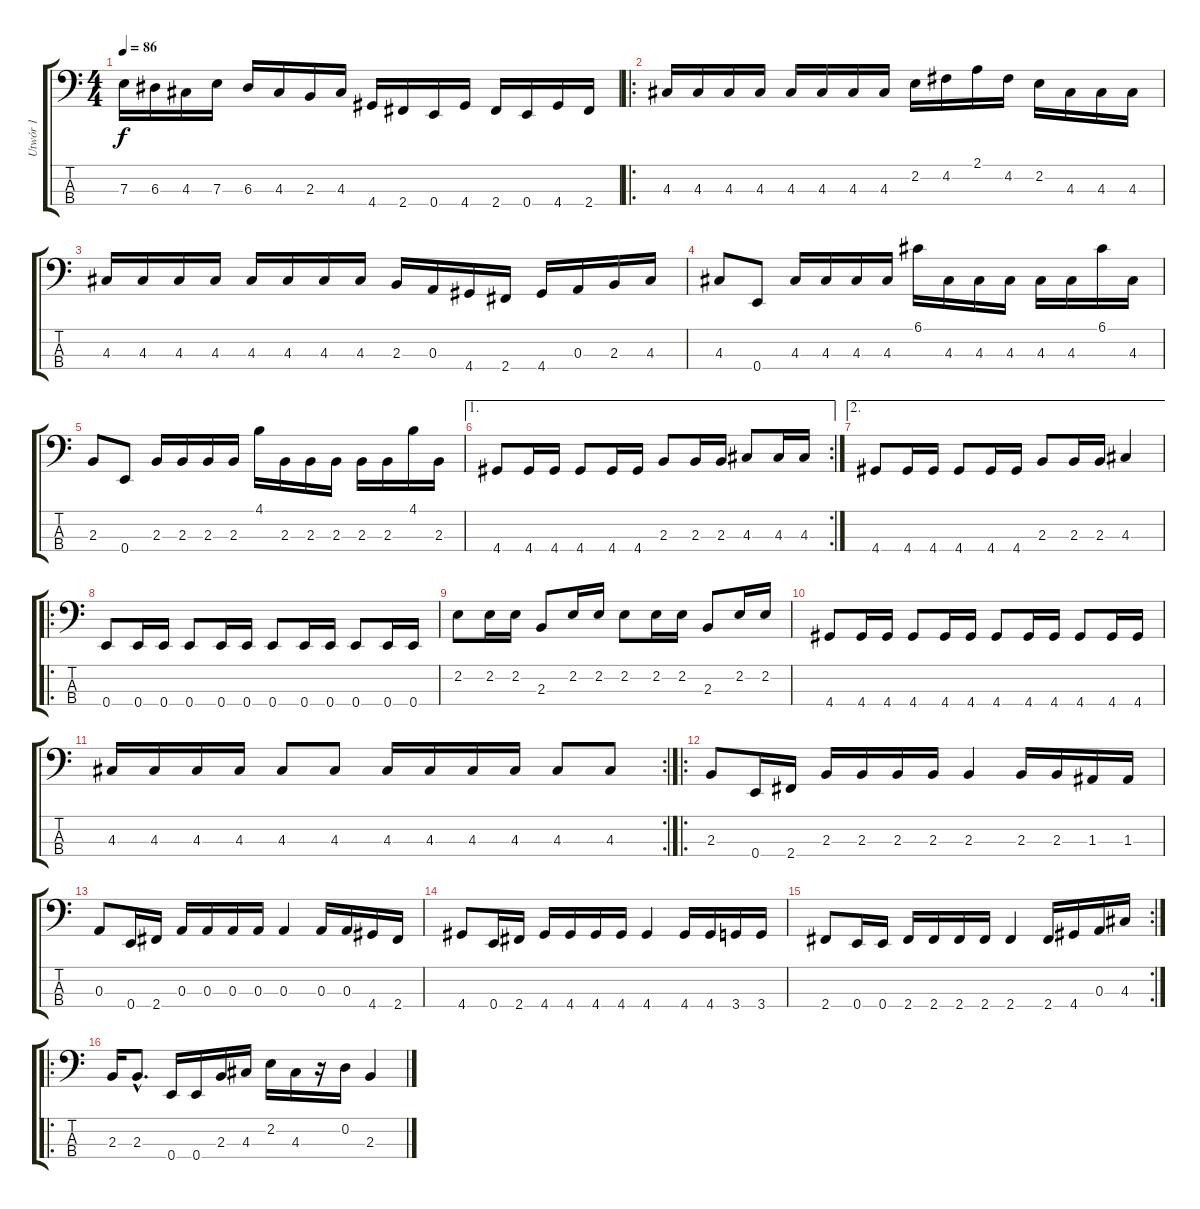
\track ("Utwór 1" "Utwór 1") {instrument electricbassfinger}
\staff {score tabs}
\tuning (G2 D2 A1 E1) {hide}
\ts (4 4)
\tempo 86
\clef f4
\ks c
7.3.16{dy f} 6.3.16 4.3.16 7.3.16 6.3.16 4.3.16 2.3.16 4.3.16 4.4.16 2.4.16 0.4.16 4.4.16 2.4.16 0.4.16 4.4.16 2.4.16 |
\ro
4.3.16 4.3.16 4.3.16 4.3.16 4.3.16 4.3.16 4.3.16 4.3.16 2.2.16 4.2.16 2.1.16 4.2.16 2.2.16 4.3.16 4.3.16 4.3.16 |
4.3.16 4.3.16 4.3.16 4.3.16 4.3.16 4.3.16 4.3.16 4.3.16 2.3.16 0.3.16 4.4.16 2.4.16 4.4.16 0.3.16 2.3.16 4.3.16 |
4.3.8 0.4.8 4.3.16 4.3.16 4.3.16 4.3.16 6.1.16 4.3.16 4.3.16 4.3.16 4.3.16 4.3.16 6.1.16 4.3.16 |
2.3.8 0.4.8 2.3.16 2.3.16 2.3.16 2.3.16 4.1.16 2.3.16 2.3.16 2.3.16 2.3.16 2.3.16 4.1.16 2.3.16 |
\ae 1
\rc 2
4.4.8 4.4.16 4.4.16 4.4.8 4.4.16 4.4.16 2.3.8 2.3.16 2.3.16 4.3.8 4.3.16 4.3.16 |
\ae 2
4.4.8 4.4.16 4.4.16 4.4.8 4.4.16 4.4.16 2.3.8 2.3.16 2.3.16 4.3.4 |
\ro
0.4.8 0.4.16 0.4.16 0.4.8 0.4.16 0.4.16 0.4.8 0.4.16 0.4.16 0.4.8 0.4.16 0.4.16 |
2.2.8 2.2.16 2.2.16 2.3.8 2.2.16 2.2.16 2.2.8 2.2.16 2.2.16 2.3.8 2.2.16 2.2.16 |
4.4.8 4.4.16 4.4.16 4.4.8 4.4.16 4.4.16 4.4.8 4.4.16 4.4.16 4.4.8 4.4.16 4.4.16 |
\rc 2
4.3.16 4.3.16 4.3.16 4.3.16 4.3.8 4.3.8 4.3.16 4.3.16 4.3.16 4.3.16 4.3.8 4.3.8 |
\ro
2.3.8 0.4.16 2.4.16 2.3.16 2.3.16 2.3.16 2.3.16 2.3.4 2.3.16 2.3.16 1.3.16 1.3.16 |
0.3.8 0.4.16 2.4.16 0.3.16 0.3.16 0.3.16 0.3.16 0.3.4 0.3.16 0.3.16 4.4.16 2.4.16 |
4.4.8 0.4.16 2.4.16 4.4.16 4.4.16 4.4.16 4.4.16 4.4.4 4.4.16 4.4.16 3.4.16 3.4.16 |
\rc 2
2.4.8 0.4.16 0.4.16 2.4.16 2.4.16 2.4.16 2.4.16 2.4.4 2.4.16 4.4.16 0.3.16 4.3.16 |
\ro
2.3.16 2.3{hac}.8{d} 0.4.16 0.4.16 2.3.16 4.3.16 2.2.16 4.3.16 r.16 0.2.16 2.3.4
